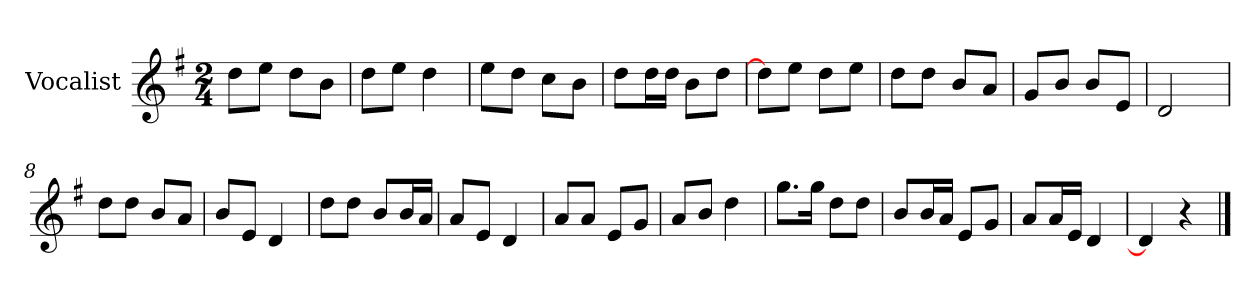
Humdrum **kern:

**kern
*part1
*staff1
*I"Vocalist
*k[f#]
*G:
*M2/4
=
8ddL
8eeJ
8ddL
8bJ
=1
8ddL
8eeJ
4dd
=2
8eeL
8ddJ
8ccL
8bJ
=3
8ddL
16ddL
16ddJJ
8bL
8ddJ
=4
8ddL]
8eeJ
8ddL
8eeJ
=5
8ddL
8ddJ
8bL
8aJ
=6
8gL
8bJ
8bL
8eJ
=7
2d
=8
8ddL
8ddJ
8bL
8aJ
=9
8bL
8eJ
4d
=10
8ddL
8ddJ
8bL
16bL
16aJJ
=11
8aL
8eJ
4d
=12
8aL
8aJ
8eL
8gJ
=13
8aL
8bJ
4dd
=14
8.ggL
16ggJk
8ddL
8ddJ
=15
8bL
16bL
16aJJ
8eL
8gJ
=16
8aL
16aL
16eJJ
4d
=17
4d]
4r
==
*-
